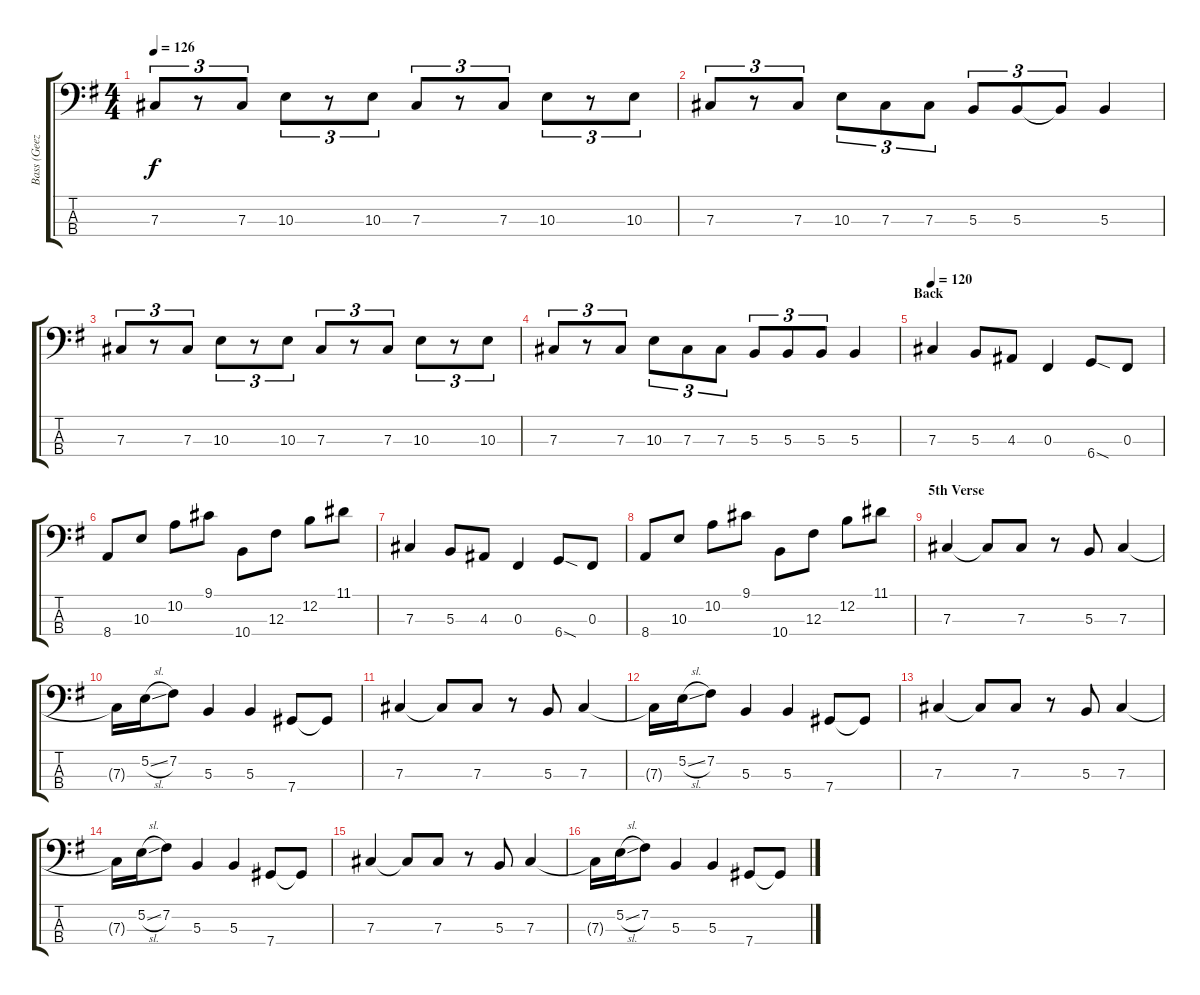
\track ("Bass (Geeze Butler)" "Bass (Geez") {instrument electricbassfinger}
\staff {score tabs}
\tuning (E2 B1 Gb1 Db1) {hide}
\ts (4 4)
\tempo 126
\clef f4
\ks g
7.3.8{tu (3 2) dy f} r.8{tu (3 2)} 7.3.8{tu (3 2)} 10.3.8{tu (3 2)} r.8{tu (3 2)} 10.3.8{tu (3 2)} 7.3.8{tu (3 2)} r.8{tu (3 2)} 7.3.8{tu (3 2)} 10.3.8{tu (3 2)} r.8{tu (3 2)} 10.3.8{tu (3 2)} |
7.3.8{tu (3 2)} r.8{tu (3 2)} 7.3.8{tu (3 2)} 10.3.8{tu (3 2)} 7.3.8{tu (3 2)} 7.3.8{tu (3 2)} 5.3.8{tu (3 2)} 5.3.8{tu (3 2)} 5.3{t}.8{tu (3 2)} 5.3.4 |
7.3.8{tu (3 2)} r.8{tu (3 2)} 7.3.8{tu (3 2)} 10.3.8{tu (3 2)} r.8{tu (3 2)} 10.3.8{tu (3 2)} 7.3.8{tu (3 2)} r.8{tu (3 2)} 7.3.8{tu (3 2)} 10.3.8{tu (3 2)} r.8{tu (3 2)} 10.3.8{tu (3 2)} |
7.3.8{tu (3 2)} r.8{tu (3 2)} 7.3.8{tu (3 2)} 10.3.8{tu (3 2)} 7.3.8{tu (3 2)} 7.3.8{tu (3 2)} 5.3.8{tu (3 2)} 5.3.8{tu (3 2)} 5.3.8{tu (3 2)} 5.3.4 |
\section ("" "Back")
\tempo 120
7.3.4 5.3.8 4.3.8 0.3.4 6.4{sod}.8 0.3.8 |
8.4.8 10.3.8 10.2.8 9.1.8 10.4.8 12.3.8 12.2.8 11.1.8 |
7.3.4 5.3.8 4.3.8 0.3.4 6.4{sod}.8 0.3.8 |
8.4.8 10.3.8 10.2.8 9.1.8 10.4.8 12.3.8 12.2.8 11.1.8 |
\section ("" "5th Verse")
7.3.4 7.3{t}.8 7.3.8 r.8 5.3.8 7.3.4 |
7.3{t}.16 5.2{sl}.16 7.2.8 5.3.4 5.3.4 7.4.8 7.4{t}.8 |
7.3.4 7.3{t}.8 7.3.8 r.8 5.3.8 7.3.4 |
7.3{t}.16 5.2{sl}.16 7.2.8 5.3.4 5.3.4 7.4.8 7.4{t}.8 |
7.3.4 7.3{t}.8 7.3.8 r.8 5.3.8 7.3.4 |
7.3{t}.16 5.2{sl}.16 7.2.8 5.3.4 5.3.4 7.4.8 7.4{t}.8 |
7.3.4 7.3{t}.8 7.3.8 r.8 5.3.8 7.3.4 |
7.3{t}.16 5.2{sl}.16 7.2.8 5.3.4 5.3.4 7.4.8 7.4{t}.8
